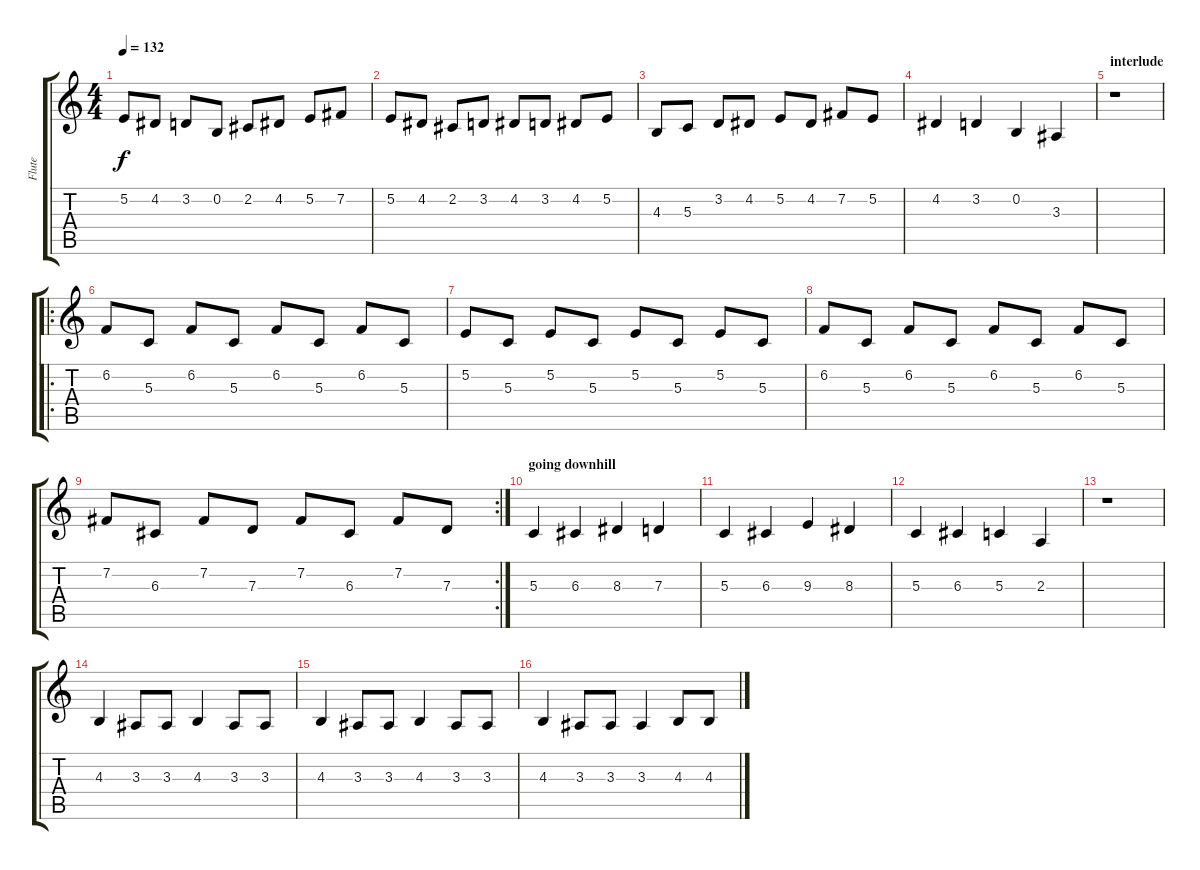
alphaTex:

\track ("Flute" "Flute") {instrument flute}
\staff {score tabs}
\tuning (E4 B3 G3 D3 A2 E2) {hide}
\ts (4 4)
\tempo 132
\clef g2
\ks c
5.2.8{dy f} 4.2.8 3.2.8 0.2.8 2.2.8 4.2.8 5.2.8 7.2.8 |
5.2.8 4.2.8 2.2.8 3.2.8 4.2.8 3.2.8 4.2.8 5.2.8 |
4.3.8 5.3.8 3.2.8 4.2.8 5.2.8 4.2.8 7.2.8 5.2.8 |
4.2.4 3.2.4 0.2.4 3.3.4 |
\section ("" "interlude")
r.1 |
\ro
6.2.8 5.3.8 6.2.8 5.3.8 6.2.8 5.3.8 6.2.8 5.3.8 |
5.2.8 5.3.8 5.2.8 5.3.8 5.2.8 5.3.8 5.2.8 5.3.8 |
6.2.8 5.3.8 6.2.8 5.3.8 6.2.8 5.3.8 6.2.8 5.3.8 |
\rc 2
7.2.8 6.3.8 7.2.8 7.3.8 7.2.8 6.3.8 7.2.8 7.3.8 |
\section ("" "going downhill")
5.3.4 6.3.4 8.3.4 7.3.4 |
5.3.4 6.3.4 9.3.4 8.3.4 |
5.3.4 6.3.4 5.3.4 2.3.4 |
r.1 |
4.3.4 3.3.8 3.3.8 4.3.4 3.3.8 3.3.8 |
4.3.4 3.3.8 3.3.8 4.3.4 3.3.8 3.3.8 |
4.3.4 3.3.8 3.3.8 3.3.4 4.3.8 4.3.8
